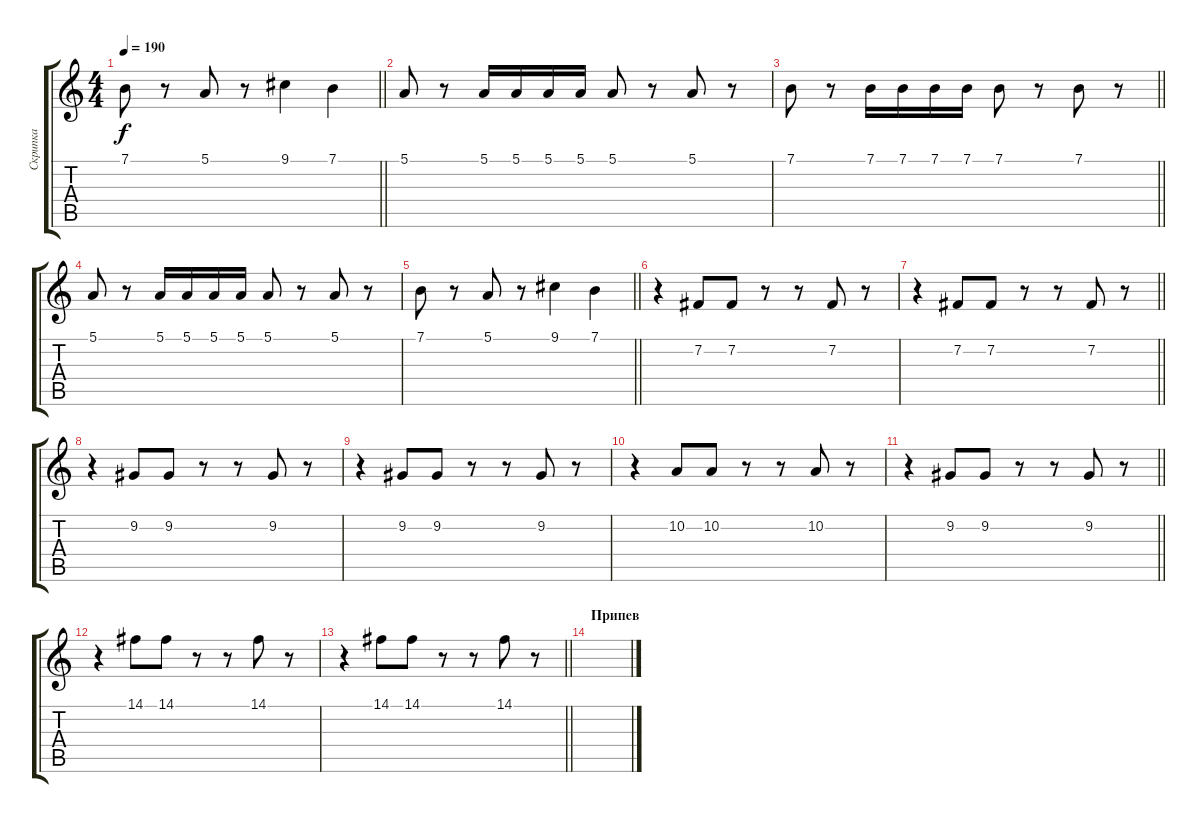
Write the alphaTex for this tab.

\track ("Скрипка" "Скрипка") {instrument violin}
\staff {score tabs}
\tuning (E4 B3 G3 D3 A2 E2) {hide}
\ts (4 4)
\tempo 190
\clef g2
\barLineRight lightlight
\ks c
7.1.8{dy f} r.8 5.1.8 r.8 9.1.4 7.1.4 |
5.1.8 r.8 5.1.16 5.1.16 5.1.16 5.1.16 5.1.8 r.8 5.1.8 r.8 |
\barLineRight lightlight
7.1.8 r.8 7.1.16 7.1.16 7.1.16 7.1.16 7.1.8 r.8 7.1.8 r.8 |
5.1.8 r.8 5.1.16 5.1.16 5.1.16 5.1.16 5.1.8 r.8 5.1.8 r.8 |
\barLineRight lightlight
7.1.8 r.8 5.1.8 r.8 9.1.4 7.1.4 |
\section ("" " ")
r.4 7.2.8 7.2.8 r.8 r.8 7.2.8 r.8 |
\barLineRight lightlight
r.4 7.2.8 7.2.8 r.8 r.8 7.2.8 r.8 |
r.4 9.2.8 9.2.8 r.8 r.8 9.2.8 r.8 |
r.4 9.2.8 9.2.8 r.8 r.8 9.2.8 r.8 |
r.4 10.2.8 10.2.8 r.8 r.8 10.2.8 r.8 |
\barLineRight lightlight
r.4 9.2.8 9.2.8 r.8 r.8 9.2.8 r.8 |
r.4 14.1.8 14.1.8 r.8 r.8 14.1.8 r.8 |
\barLineRight lightlight
r.4 14.1.8 14.1.8 r.8 r.8 14.1.8 r.8 |
\section ("" "Припев")
